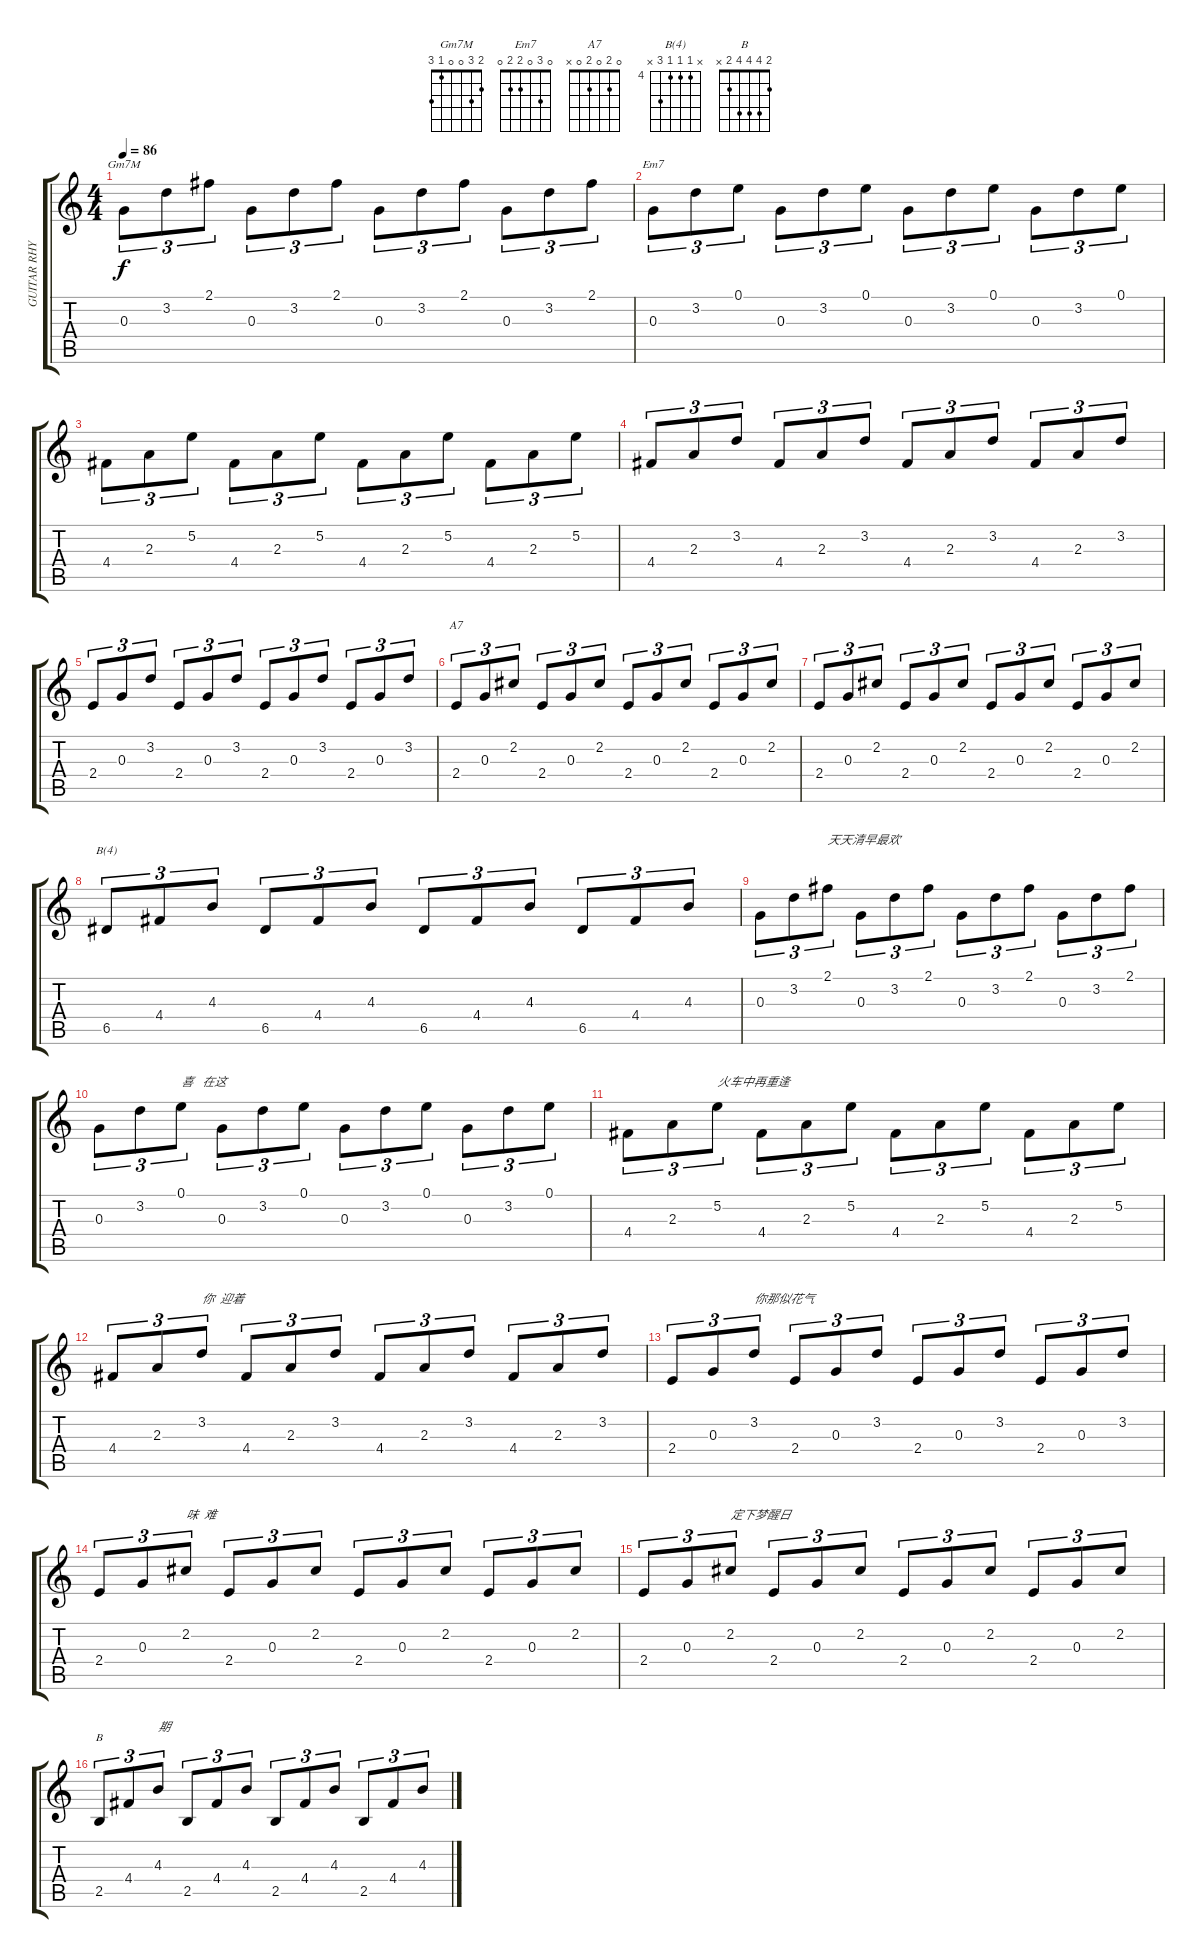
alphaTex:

\track ("GUITAR RHYTHM" "GUITAR RHY") {instrument acousticguitarsteel}
\staff {score tabs}
\tuning (E4 B3 G3 D3 A2 E2) {hide}
\chord ("Gm7M" 2 3 0 0 1 3)
\chord ("Em7" 0 3 0 2 2 0)
\chord ("A7" 0 2 0 2 0 x)
\chord ("B(4)" x 4 4 4 6 x) {firstfret 4}
\chord ("B" 2 4 4 4 2 x)
\ts (4 4)
\tempo 86
\clef g2
\ks c
0.3.8{tu (3 2) ch "Gm7M" dy f instrument acousticguitarsteel} 3.2.8{tu (3 2)} 2.1.8{tu (3 2)} 0.3.8{tu (3 2)} 3.2.8{tu (3 2)} 2.1.8{tu (3 2)} 0.3.8{tu (3 2)} 3.2.8{tu (3 2)} 2.1.8{tu (3 2)} 0.3.8{tu (3 2)} 3.2.8{tu (3 2)} 2.1.8{tu (3 2)} |
0.3.8{tu (3 2) ch "Em7"} 3.2.8{tu (3 2)} 0.1.8{tu (3 2)} 0.3.8{tu (3 2)} 3.2.8{tu (3 2)} 0.1.8{tu (3 2)} 0.3.8{tu (3 2)} 3.2.8{tu (3 2)} 0.1.8{tu (3 2)} 0.3.8{tu (3 2)} 3.2.8{tu (3 2)} 0.1.8{tu (3 2)} |
4.4.8{tu (3 2)} 2.3.8{tu (3 2)} 5.2.8{tu (3 2)} 4.4.8{tu (3 2)} 2.3.8{tu (3 2)} 5.2.8{tu (3 2)} 4.4.8{tu (3 2)} 2.3.8{tu (3 2)} 5.2.8{tu (3 2)} 4.4.8{tu (3 2)} 2.3.8{tu (3 2)} 5.2.8{tu (3 2)} |
4.4.8{tu (3 2)} 2.3.8{tu (3 2)} 3.2.8{tu (3 2)} 4.4.8{tu (3 2)} 2.3.8{tu (3 2)} 3.2.8{tu (3 2)} 4.4.8{tu (3 2)} 2.3.8{tu (3 2)} 3.2.8{tu (3 2)} 4.4.8{tu (3 2)} 2.3.8{tu (3 2)} 3.2.8{tu (3 2)} |
2.4.8{tu (3 2)} 0.3.8{tu (3 2)} 3.2.8{tu (3 2)} 2.4.8{tu (3 2)} 0.3.8{tu (3 2)} 3.2.8{tu (3 2)} 2.4.8{tu (3 2)} 0.3.8{tu (3 2)} 3.2.8{tu (3 2)} 2.4.8{tu (3 2)} 0.3.8{tu (3 2)} 3.2.8{tu (3 2)} |
2.4.8{tu (3 2) ch "A7"} 0.3.8{tu (3 2)} 2.2.8{tu (3 2)} 2.4.8{tu (3 2)} 0.3.8{tu (3 2)} 2.2.8{tu (3 2)} 2.4.8{tu (3 2)} 0.3.8{tu (3 2)} 2.2.8{tu (3 2)} 2.4.8{tu (3 2)} 0.3.8{tu (3 2)} 2.2.8{tu (3 2)} |
2.4.8{tu (3 2)} 0.3.8{tu (3 2)} 2.2.8{tu (3 2)} 2.4.8{tu (3 2)} 0.3.8{tu (3 2)} 2.2.8{tu (3 2)} 2.4.8{tu (3 2)} 0.3.8{tu (3 2)} 2.2.8{tu (3 2)} 2.4.8{tu (3 2)} 0.3.8{tu (3 2)} 2.2.8{tu (3 2)} |
6.5.8{tu (3 2) ch "B(4)"} 4.4.8{tu (3 2)} 4.3.8{tu (3 2)} 6.5.8{tu (3 2)} 4.4.8{tu (3 2)} 4.3.8{tu (3 2)} 6.5.8{tu (3 2)} 4.4.8{tu (3 2)} 4.3.8{tu (3 2)} 6.5.8{tu (3 2)} 4.4.8{tu (3 2)} 4.3.8{tu (3 2)} |
0.3.8{tu (3 2)} 3.2.8{tu (3 2)} 2.1.8{tu (3 2) txt "天天清早最欢"} 0.3.8{tu (3 2)} 3.2.8{tu (3 2)} 2.1.8{tu (3 2)} 0.3.8{tu (3 2)} 3.2.8{tu (3 2)} 2.1.8{tu (3 2)} 0.3.8{tu (3 2)} 3.2.8{tu (3 2)} 2.1.8{tu (3 2)} |
0.3.8{tu (3 2)} 3.2.8{tu (3 2)} 0.1.8{tu (3 2) txt "喜   在这"} 0.3.8{tu (3 2)} 3.2.8{tu (3 2)} 0.1.8{tu (3 2)} 0.3.8{tu (3 2)} 3.2.8{tu (3 2)} 0.1.8{tu (3 2)} 0.3.8{tu (3 2)} 3.2.8{tu (3 2)} 0.1.8{tu (3 2)} |
4.4.8{tu (3 2)} 2.3.8{tu (3 2)} 5.2.8{tu (3 2) txt "火车中再重逢"} 4.4.8{tu (3 2)} 2.3.8{tu (3 2)} 5.2.8{tu (3 2)} 4.4.8{tu (3 2)} 2.3.8{tu (3 2)} 5.2.8{tu (3 2)} 4.4.8{tu (3 2)} 2.3.8{tu (3 2)} 5.2.8{tu (3 2)} |
4.4.8{tu (3 2)} 2.3.8{tu (3 2)} 3.2.8{tu (3 2) txt "你  迎着"} 4.4.8{tu (3 2)} 2.3.8{tu (3 2)} 3.2.8{tu (3 2)} 4.4.8{tu (3 2)} 2.3.8{tu (3 2)} 3.2.8{tu (3 2)} 4.4.8{tu (3 2)} 2.3.8{tu (3 2)} 3.2.8{tu (3 2)} |
2.4.8{tu (3 2)} 0.3.8{tu (3 2)} 3.2.8{tu (3 2) txt "你那似花气"} 2.4.8{tu (3 2)} 0.3.8{tu (3 2)} 3.2.8{tu (3 2)} 2.4.8{tu (3 2)} 0.3.8{tu (3 2)} 3.2.8{tu (3 2)} 2.4.8{tu (3 2)} 0.3.8{tu (3 2)} 3.2.8{tu (3 2)} |
2.4.8{tu (3 2)} 0.3.8{tu (3 2)} 2.2.8{tu (3 2) txt "味  难"} 2.4.8{tu (3 2)} 0.3.8{tu (3 2)} 2.2.8{tu (3 2)} 2.4.8{tu (3 2)} 0.3.8{tu (3 2)} 2.2.8{tu (3 2)} 2.4.8{tu (3 2)} 0.3.8{tu (3 2)} 2.2.8{tu (3 2)} |
2.4.8{tu (3 2)} 0.3.8{tu (3 2)} 2.2.8{tu (3 2) txt "定下梦醒日"} 2.4.8{tu (3 2)} 0.3.8{tu (3 2)} 2.2.8{tu (3 2)} 2.4.8{tu (3 2)} 0.3.8{tu (3 2)} 2.2.8{tu (3 2)} 2.4.8{tu (3 2)} 0.3.8{tu (3 2)} 2.2.8{tu (3 2)} |
2.5.8{tu (3 2) ch "B"} 4.4.8{tu (3 2)} 4.3.8{tu (3 2) txt "期"} 2.5.8{tu (3 2)} 4.4.8{tu (3 2)} 4.3.8{tu (3 2)} 2.5.8{tu (3 2)} 4.4.8{tu (3 2)} 4.3.8{tu (3 2)} 2.5.8{tu (3 2)} 4.4.8{tu (3 2)} 4.3.8{tu (3 2)}
